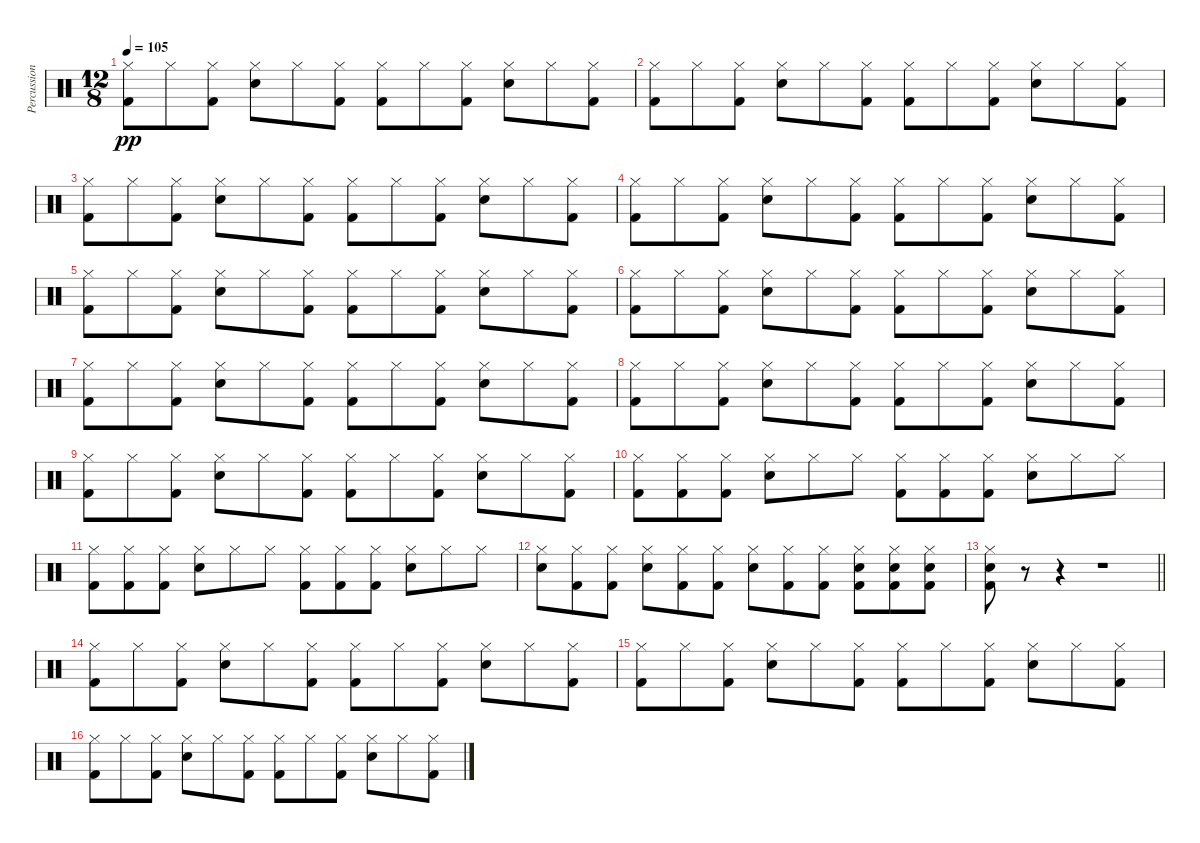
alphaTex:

\track ("Percussion" "Percussion") {instrument percussion}
\staff {score}
\articulation defaults
\ts (12 8)
\tempo 105
\clef neutral
\ks c
("Hi-Hat (closed)" "Kick (hit) 2").8{dy pp} "Hi-Hat (closed)".8 ("Hi-Hat (closed)" "Kick (hit) 2").8 ("Hi-Hat (closed)" "Snare (hit) 2").8 "Hi-Hat (closed)".8 ("Hi-Hat (closed)" "Kick (hit) 2").8 ("Hi-Hat (closed)" "Kick (hit) 2").8 "Hi-Hat (closed)".8 ("Hi-Hat (closed)" "Kick (hit) 2").8 ("Hi-Hat (closed)" "Snare (hit) 2").8 "Hi-Hat (closed)".8 ("Hi-Hat (closed)" "Kick (hit) 2").8 |
("Hi-Hat (closed)" "Kick (hit) 2").8 "Hi-Hat (closed)".8 ("Hi-Hat (closed)" "Kick (hit) 2").8 ("Hi-Hat (closed)" "Snare (hit) 2").8 "Hi-Hat (closed)".8 ("Hi-Hat (closed)" "Kick (hit) 2").8 ("Hi-Hat (closed)" "Kick (hit) 2").8 "Hi-Hat (closed)".8 ("Hi-Hat (closed)" "Kick (hit) 2").8 ("Hi-Hat (closed)" "Snare (hit) 2").8 "Hi-Hat (closed)".8 ("Hi-Hat (closed)" "Kick (hit) 2").8 |
("Hi-Hat (closed)" "Kick (hit) 2").8 "Hi-Hat (closed)".8 ("Hi-Hat (closed)" "Kick (hit) 2").8 ("Hi-Hat (closed)" "Snare (hit) 2").8 "Hi-Hat (closed)".8 ("Hi-Hat (closed)" "Kick (hit) 2").8 ("Hi-Hat (closed)" "Kick (hit) 2").8 "Hi-Hat (closed)".8 ("Hi-Hat (closed)" "Kick (hit) 2").8 ("Hi-Hat (closed)" "Snare (hit) 2").8 "Hi-Hat (closed)".8 ("Hi-Hat (closed)" "Kick (hit) 2").8 |
("Hi-Hat (closed)" "Kick (hit) 2").8 "Hi-Hat (closed)".8 ("Hi-Hat (closed)" "Kick (hit) 2").8 ("Hi-Hat (closed)" "Snare (hit) 2").8 "Hi-Hat (closed)".8 ("Hi-Hat (closed)" "Kick (hit) 2").8 ("Hi-Hat (closed)" "Kick (hit) 2").8 "Hi-Hat (closed)".8 ("Hi-Hat (closed)" "Kick (hit) 2").8 ("Hi-Hat (closed)" "Snare (hit) 2").8 "Hi-Hat (closed)".8 ("Hi-Hat (closed)" "Kick (hit) 2").8 |
("Hi-Hat (closed)" "Kick (hit) 2").8 "Hi-Hat (closed)".8 ("Hi-Hat (closed)" "Kick (hit) 2").8 ("Hi-Hat (closed)" "Snare (hit) 2").8 "Hi-Hat (closed)".8 ("Hi-Hat (closed)" "Kick (hit) 2").8 ("Hi-Hat (closed)" "Kick (hit) 2").8 "Hi-Hat (closed)".8 ("Hi-Hat (closed)" "Kick (hit) 2").8 ("Hi-Hat (closed)" "Snare (hit) 2").8 "Hi-Hat (closed)".8 ("Hi-Hat (closed)" "Kick (hit) 2").8 |
("Hi-Hat (closed)" "Kick (hit) 2").8 "Hi-Hat (closed)".8 ("Hi-Hat (closed)" "Kick (hit) 2").8 ("Hi-Hat (closed)" "Snare (hit) 2").8 "Hi-Hat (closed)".8 ("Hi-Hat (closed)" "Kick (hit) 2").8 ("Hi-Hat (closed)" "Kick (hit) 2").8 "Hi-Hat (closed)".8 ("Hi-Hat (closed)" "Kick (hit) 2").8 ("Hi-Hat (closed)" "Snare (hit) 2").8 "Hi-Hat (closed)".8 ("Hi-Hat (closed)" "Kick (hit) 2").8 |
("Hi-Hat (closed)" "Kick (hit) 2").8 "Hi-Hat (closed)".8 ("Hi-Hat (closed)" "Kick (hit) 2").8 ("Hi-Hat (closed)" "Snare (hit) 2").8 "Hi-Hat (closed)".8 ("Hi-Hat (closed)" "Kick (hit) 2").8 ("Hi-Hat (closed)" "Kick (hit) 2").8 "Hi-Hat (closed)".8 ("Hi-Hat (closed)" "Kick (hit) 2").8 ("Hi-Hat (closed)" "Snare (hit) 2").8 "Hi-Hat (closed)".8 ("Hi-Hat (closed)" "Kick (hit) 2").8 |
("Hi-Hat (closed)" "Kick (hit) 2").8 "Hi-Hat (closed)".8 ("Hi-Hat (closed)" "Kick (hit) 2").8 ("Hi-Hat (closed)" "Snare (hit) 2").8 "Hi-Hat (closed)".8 ("Hi-Hat (closed)" "Kick (hit) 2").8 ("Hi-Hat (closed)" "Kick (hit) 2").8 "Hi-Hat (closed)".8 ("Hi-Hat (closed)" "Kick (hit) 2").8 ("Hi-Hat (closed)" "Snare (hit) 2").8 "Hi-Hat (closed)".8 ("Hi-Hat (closed)" "Kick (hit) 2").8 |
("Hi-Hat (closed)" "Kick (hit) 2").8 "Hi-Hat (closed)".8 ("Hi-Hat (closed)" "Kick (hit) 2").8 ("Hi-Hat (closed)" "Snare (hit) 2").8 "Hi-Hat (closed)".8 ("Hi-Hat (closed)" "Kick (hit) 2").8 ("Hi-Hat (closed)" "Kick (hit) 2").8 "Hi-Hat (closed)".8 ("Hi-Hat (closed)" "Kick (hit) 2").8 ("Hi-Hat (closed)" "Snare (hit) 2").8 "Hi-Hat (closed)".8 ("Hi-Hat (closed)" "Kick (hit) 2").8 |
("Hi-Hat (closed)" "Kick (hit) 2").8 ("Hi-Hat (closed)" "Kick (hit) 2").8 ("Hi-Hat (closed)" "Kick (hit) 2").8 ("Hi-Hat (closed)" "Snare (hit) 2").8 "Hi-Hat (closed)".8 "Hi-Hat (closed)".8 ("Hi-Hat (closed)" "Kick (hit) 2").8 ("Hi-Hat (closed)" "Kick (hit) 2").8 ("Hi-Hat (closed)" "Kick (hit) 2").8 ("Hi-Hat (closed)" "Snare (hit) 2").8 "Hi-Hat (closed)".8 "Hi-Hat (closed)".8 |
("Hi-Hat (closed)" "Kick (hit) 2").8 ("Hi-Hat (closed)" "Kick (hit) 2").8 ("Hi-Hat (closed)" "Kick (hit) 2").8 ("Hi-Hat (closed)" "Snare (hit) 2").8 "Hi-Hat (closed)".8 "Hi-Hat (closed)".8 ("Hi-Hat (closed)" "Kick (hit) 2").8 ("Hi-Hat (closed)" "Kick (hit) 2").8 ("Hi-Hat (closed)" "Kick (hit) 2").8 ("Hi-Hat (closed)" "Snare (hit) 2").8 "Hi-Hat (closed)".8 "Hi-Hat (closed)".8 |
("Hi-Hat (closed)" "Snare (hit) 2").8 ("Hi-Hat (closed)" "Kick (hit) 2").8 ("Hi-Hat (closed)" "Kick (hit) 2").8 ("Hi-Hat (closed)" "Snare (hit) 2").8 ("Hi-Hat (closed)" "Kick (hit) 2").8 ("Hi-Hat (closed)" "Kick (hit) 2").8 ("Hi-Hat (closed)" "Snare (hit) 2").8 ("Hi-Hat (closed)" "Kick (hit) 2").8 ("Hi-Hat (closed)" "Kick (hit) 2").8 ("Hi-Hat (closed)" "Snare (hit) 2" "Kick (hit) 2").8 ("Hi-Hat (closed)" "Snare (hit) 2" "Kick (hit) 2").8 ("Hi-Hat (closed)" "Snare (hit) 2" "Kick (hit) 2").8 |
\barLineRight lightlight
("Hi-Hat (closed)" "Snare (hit) 2" "Kick (hit) 2").8 r.8 r.4 r.1 |
("Hi-Hat (closed)" "Kick (hit) 2").8 "Hi-Hat (closed)".8 ("Hi-Hat (closed)" "Kick (hit) 2").8 ("Hi-Hat (closed)" "Snare (hit) 2").8 "Hi-Hat (closed)".8 ("Hi-Hat (closed)" "Kick (hit) 2").8 ("Hi-Hat (closed)" "Kick (hit) 2").8 "Hi-Hat (closed)".8 ("Hi-Hat (closed)" "Kick (hit) 2").8 ("Hi-Hat (closed)" "Snare (hit) 2").8 "Hi-Hat (closed)".8 ("Hi-Hat (closed)" "Kick (hit) 2").8 |
("Hi-Hat (closed)" "Kick (hit) 2").8 "Hi-Hat (closed)".8 ("Hi-Hat (closed)" "Kick (hit) 2").8 ("Hi-Hat (closed)" "Snare (hit) 2").8 "Hi-Hat (closed)".8 ("Hi-Hat (closed)" "Kick (hit) 2").8 ("Hi-Hat (closed)" "Kick (hit) 2").8 "Hi-Hat (closed)".8 ("Hi-Hat (closed)" "Kick (hit) 2").8 ("Hi-Hat (closed)" "Snare (hit) 2").8 "Hi-Hat (closed)".8 ("Hi-Hat (closed)" "Kick (hit) 2").8 |
("Hi-Hat (closed)" "Kick (hit) 2").8 "Hi-Hat (closed)".8 ("Hi-Hat (closed)" "Kick (hit) 2").8 ("Hi-Hat (closed)" "Snare (hit) 2").8 "Hi-Hat (closed)".8 ("Hi-Hat (closed)" "Kick (hit) 2").8 ("Hi-Hat (closed)" "Kick (hit) 2").8 "Hi-Hat (closed)".8 ("Hi-Hat (closed)" "Kick (hit) 2").8 ("Hi-Hat (closed)" "Snare (hit) 2").8 "Hi-Hat (closed)".8 ("Hi-Hat (closed)" "Kick (hit) 2").8
